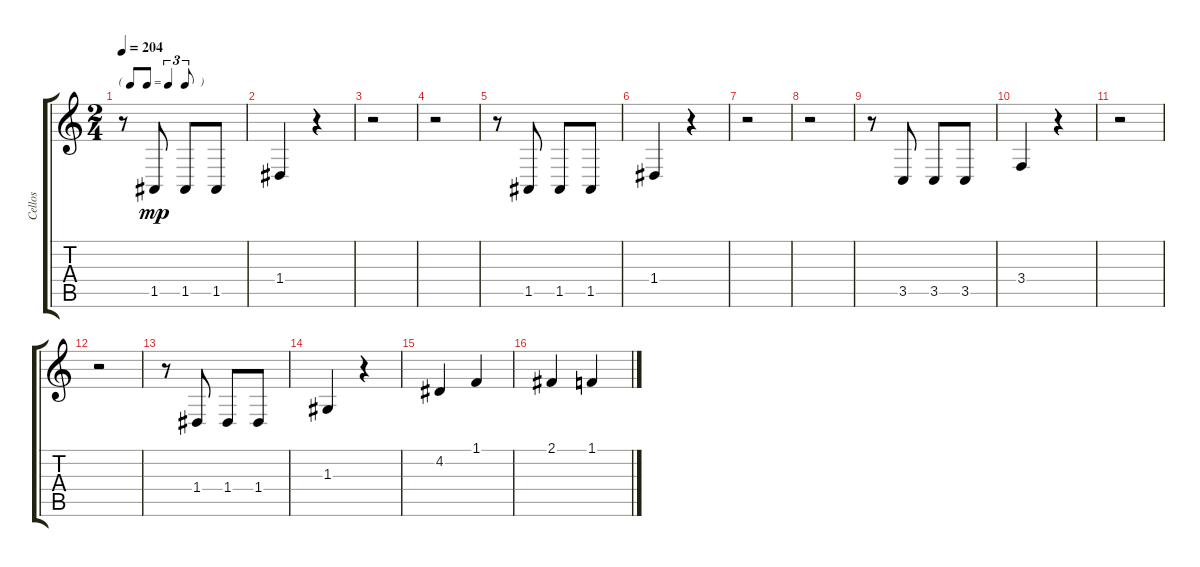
\track ("Cellos" "Cellos") {instrument stringensemble1}
\staff {score tabs}
\tuning (E4 B3 G3 D3 A2 E2) {hide}
\ts (2 4)
\tf triplet8th
\tempo 204
\clef g2
\ks c
r.8{dy mp} 1.5.8 1.5.8 1.5.8 |
1.4.4 r.4 |
r.2 |
r.2 |
r.8 1.5.8 1.5.8 1.5.8 |
1.4.4 r.4 |
r.2 |
r.2 |
r.8 3.5.8 3.5.8 3.5.8 |
3.4.4 r.4 |
r.2 |
r.2 |
r.8 1.4.8 1.4.8 1.4.8 |
1.3.4 r.4 |
4.2.4 1.1.4 |
2.1.4 1.1.4
